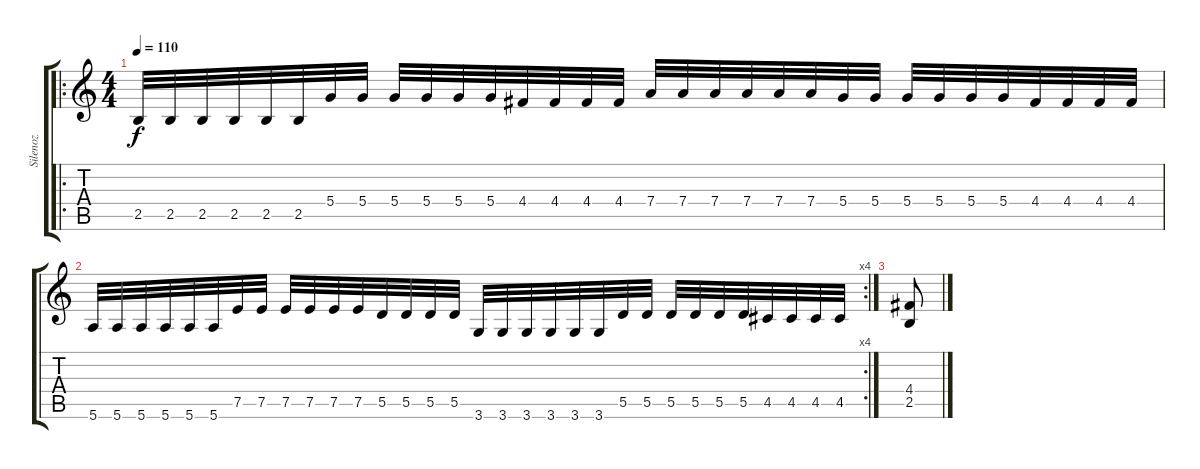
\track ("Silenoz" "Silenoz") {instrument overdrivenguitar}
\staff {score tabs}
\tuning (E4 B3 G3 D3 A2 E2) {hide}
\ro
\ts (4 4)
\tempo 110
\clef g2
\ks c
2.5.32{dy f} 2.5.32 2.5.32 2.5.32 2.5.32 2.5.32 5.4.32 5.4.32 5.4.32 5.4.32 5.4.32 5.4.32 4.4.32 4.4.32 4.4.32 4.4.32 7.4.32 7.4.32 7.4.32 7.4.32 7.4.32 7.4.32 5.4.32 5.4.32 5.4.32 5.4.32 5.4.32 5.4.32 4.4.32 4.4.32 4.4.32 4.4.32 |
\rc 4
5.6.32 5.6.32 5.6.32 5.6.32 5.6.32 5.6.32 7.5.32 7.5.32 7.5.32 7.5.32 7.5.32 7.5.32 5.5.32 5.5.32 5.5.32 5.5.32 3.6.32 3.6.32 3.6.32 3.6.32 3.6.32 3.6.32 5.5.32 5.5.32 5.5.32 5.5.32 5.5.32 5.5.32 4.5.32 4.5.32 4.5.32 4.5.32 |
(4.4 2.5).8
